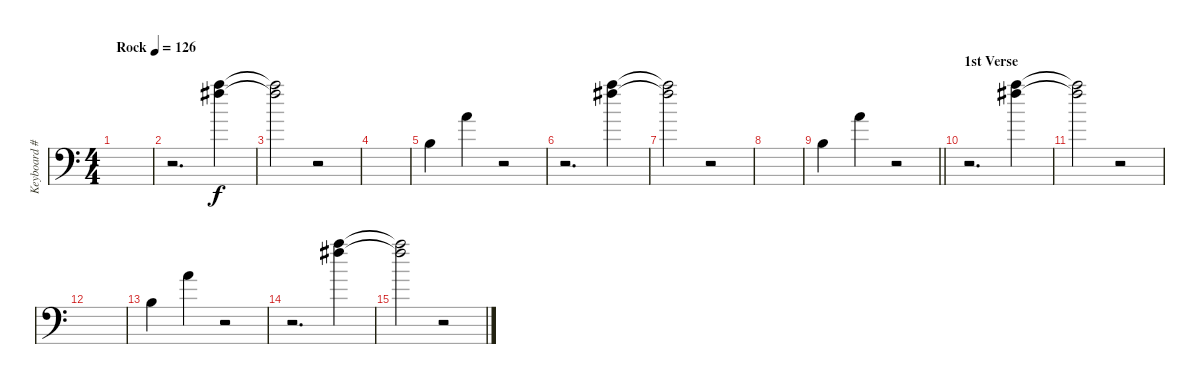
\track ("Keyboard #2" "Keyboard #") {instrument vibraphone}
\staff {score}
\tuning (E4 B3 G3 D3 A2 E2 C-1) {hide}
\ts (4 4)
\tempo (126 "Rock")
\clef f4
\ks c
|
r.2{d} (17.1 19.2).4 |
(17.1{t} 19.2{t}).2 r.2 |
|
0.2.4 5.1.4 r.2 |
r.2{d} (17.1 19.2).4 |
(17.1{t} 19.2{t}).2 r.2 |
|
\barLineRight lightlight
0.2.4 5.1.4 r.2 |
\section ("" "1st Verse")
r.2{d} (17.1 19.2).4 |
(17.1{t} 19.2{t}).2 r.2 |
|
0.2.4 5.1.4 r.2 |
r.2{d} (17.1 19.2).4 |
(17.1{t} 19.2{t}).2 r.2
